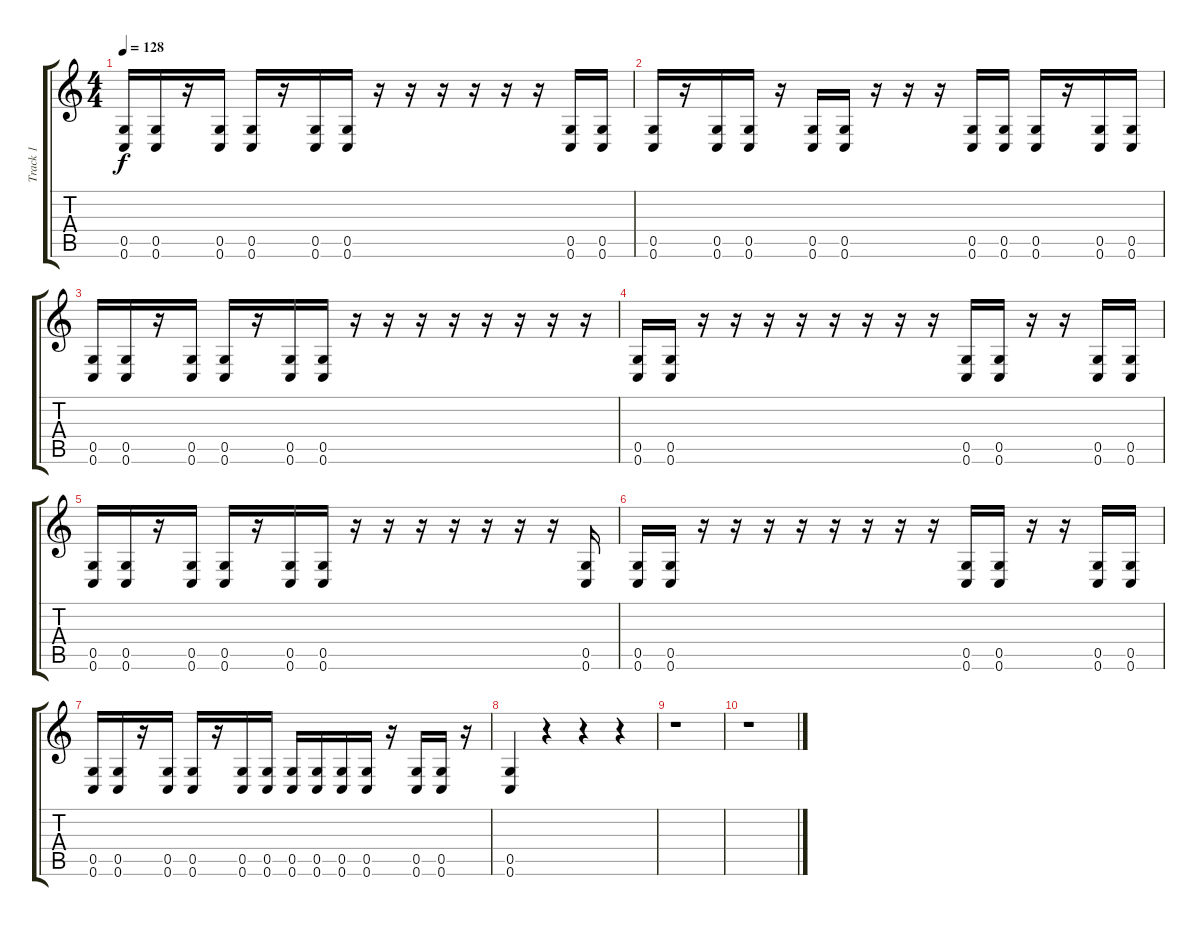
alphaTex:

\track ("Track 1" "Track 1") {instrument distortionguitar}
\staff {score tabs}
\tuning (D4 A3 F3 C3 G2 C2) {hide}
\ts (4 4)
\tempo 128
\clef g2
\ks c
(0.5 0.6).16{dy f} (0.5 0.6).16 r.16 (0.5 0.6).16 (0.5 0.6).16 r.16 (0.5 0.6).16 (0.5 0.6).16 r.16 r.16 r.16 r.16 r.16 r.16 (0.5 0.6).16 (0.5 0.6).16 |
(0.5 0.6).16 r.16 (0.5 0.6).16 (0.5 0.6).16 r.16 (0.5 0.6).16 (0.5 0.6).16 r.16 r.16 r.16 (0.5 0.6).16 (0.5 0.6).16 (0.5 0.6).16 r.16 (0.5 0.6).16 (0.5 0.6).16 |
(0.5 0.6).16 (0.5 0.6).16 r.16 (0.5 0.6).16 (0.5 0.6).16 r.16 (0.5 0.6).16 (0.5 0.6).16 r.16 r.16 r.16 r.16 r.16 r.16 r.16 r.16 |
(0.5 0.6).16 (0.5 0.6).16 r.16 r.16 r.16 r.16 r.16 r.16 r.16 r.16 (0.5 0.6).16 (0.5 0.6).16 r.16 r.16 (0.5 0.6).16 (0.5 0.6).16 |
(0.5 0.6).16 (0.5 0.6).16 r.16 (0.5 0.6).16 (0.5 0.6).16 r.16 (0.5 0.6).16 (0.5 0.6).16 r.16 r.16 r.16 r.16 r.16 r.16 r.16 (0.5 0.6).16 |
(0.5 0.6).16 (0.5 0.6).16 r.16 r.16 r.16 r.16 r.16 r.16 r.16 r.16 (0.5 0.6).16 (0.5 0.6).16 r.16 r.16 (0.5 0.6).16 (0.5 0.6).16 |
(0.5 0.6).16 (0.5 0.6).16 r.16 (0.5 0.6).16 (0.5 0.6).16 r.16 (0.5 0.6).16 (0.5 0.6).16 (0.5 0.6).16 (0.5 0.6).16 (0.5 0.6).16 (0.5 0.6).16 r.16 (0.5 0.6).16 (0.5 0.6).16 r.16 |
(0.5 0.6).4 r.4 r.4 r.4 |
r.1 |
r.1
